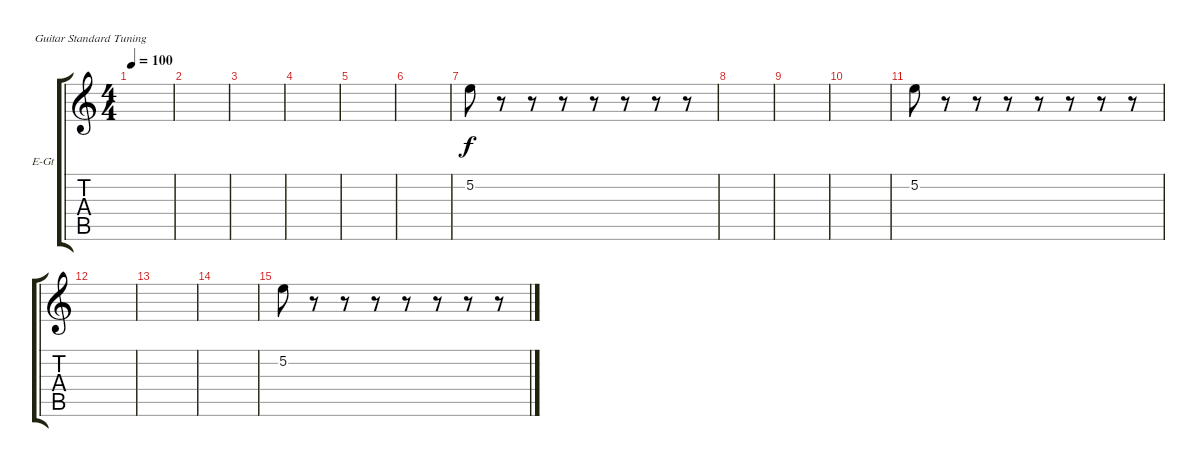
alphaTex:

\defaultSystemsLayout 4
\bracketExtendMode groupsimilarinstruments
\firstSystemTrackNameOrientation horizontal
\otherSystemsTrackNameOrientation horizontal
\track ("Fon" "E-Gt") {instrument electricguitarclean}
\staff {score tabs}
\tuning (E4 B3 G3 D3 A2 E2)
\ts (4 4)
\tempo 100
\clef g2
\ks c
|
|
|
|
|
|
5.2.8 r.8 r.8 r.8 r.8 r.8 r.8 r.8 |
|
|
|
5.2.8 r.8 r.8 r.8 r.8 r.8 r.8 r.8 |
|
|
|
5.2.8 r.8 r.8 r.8 r.8 r.8 r.8 r.8
